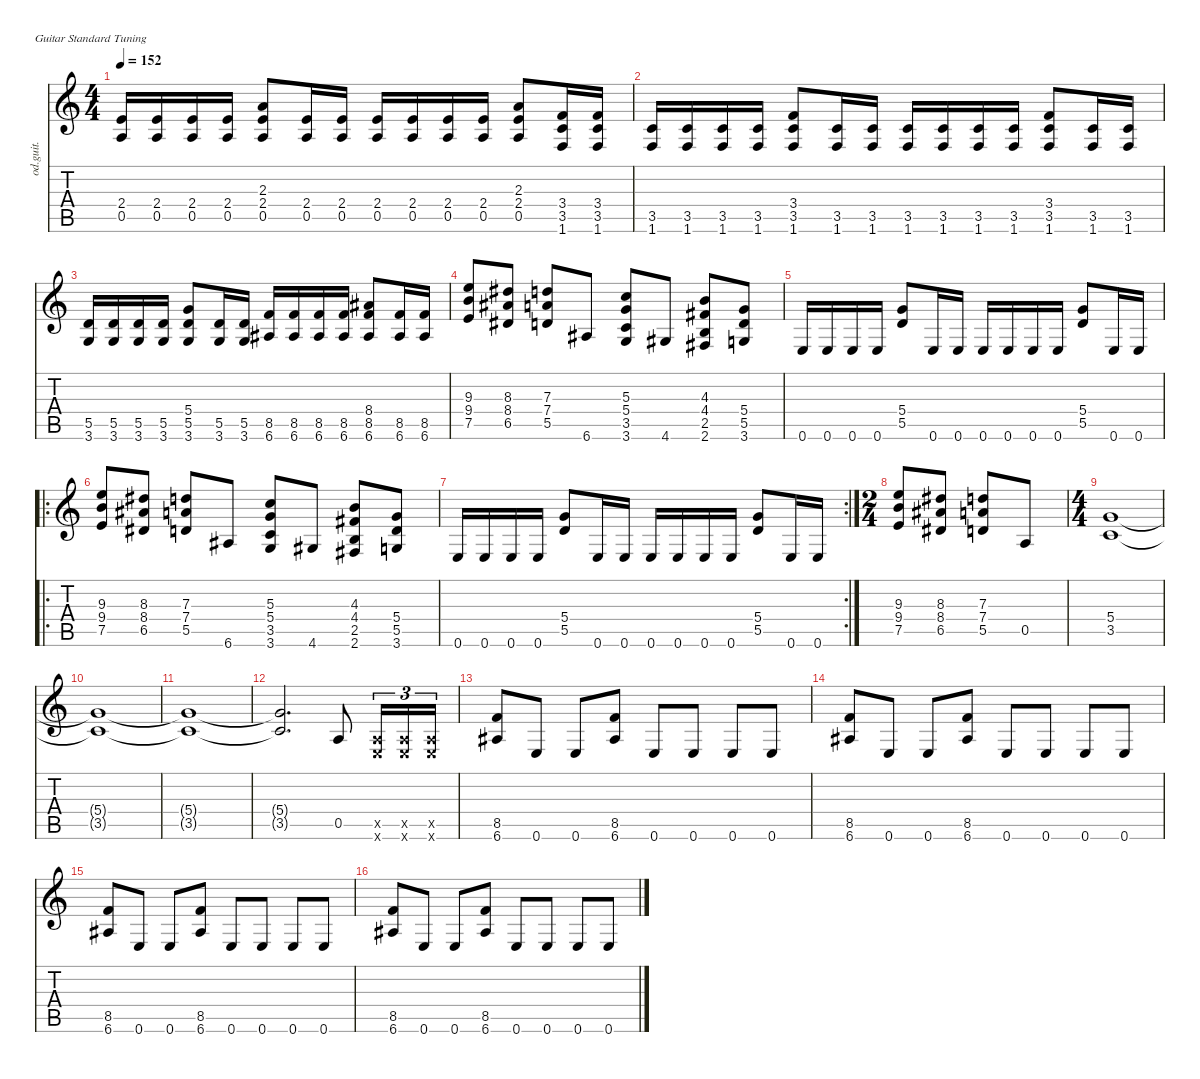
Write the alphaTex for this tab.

\defaultSystemsLayout 4
\hideDynamics
\bracketExtendMode nobrackets
\track ("Lead" "od.guit.") {instrument overdrivenguitar}
\staff {score tabs}
\tuning (E4 B3 G3 D3 A2 E2)
\ts (4 4)
\tempo 152
\clef g2
\ks c
(2.4 0.5).16{dy f beam Up} (2.4 0.5).16{beam Up} (2.4 0.5).16{beam Up} (2.4 0.5).16{beam Up} (2.3 2.4 0.5).8{beam Up} (2.4 0.5).16{beam Up} (2.4 0.5).16{beam Up} (2.4 0.5).16{beam Up} (2.4 0.5).16{beam Up} (2.4 0.5).16{beam Up} (2.4 0.5).16{beam Up} (2.3 2.4 0.5).8{beam Up} (3.4 3.5 1.6).16{beam Up} (3.4 3.5 1.6).16{beam Up} |
(3.5 1.6).16{beam Up} (3.5 1.6).16{beam Up} (3.5 1.6).16{beam Up} (3.5 1.6).16{beam Up} (3.4 3.5 1.6).8{beam Up} (3.5 1.6).16{beam Up} (3.5 1.6).16{beam Up} (3.5 1.6).16{beam Up} (3.5 1.6).16{beam Up} (3.5 1.6).16{beam Up} (3.5 1.6).16{beam Up} (3.4 3.5 1.6).8{beam Up} (3.5 1.6).16{beam Up} (3.5 1.6).16{beam Up} |
(5.5 3.6).16{beam Up} (5.5 3.6).16{beam Up} (5.5 3.6).16{beam Up} (5.5 3.6).16{beam Up} (5.4 5.5 3.6).8{beam Up} (5.5 3.6).16{beam Up} (5.5 3.6).16{beam Up} (8.5 6.6{acc #}).16{beam Up} (8.5 6.6{acc #}).16{beam Up} (8.5 6.6{acc #}).16{beam Up} (8.5 6.6{acc #}).16{beam Up} (8.4{acc #} 8.5 6.6{acc #}).8{beam Up} (8.5 6.6{acc #}).16{beam Up} (8.5 6.6{acc #}).16{beam Up} |
(9.3 9.4 7.5).8{beam Up} (8.3{acc #} 8.4{acc #} 6.5{acc #}).8{beam Up} (7.3 7.4 5.5).8{beam Up} 6.6{acc #}.8{dy mf beam Up} (5.3 5.4 3.5 3.6).8{dy f beam Up} 4.6{acc #}.8{dy mf beam Up} (4.3 4.4{acc #} 2.5 2.6{acc #}).8{dy f beam Up} (5.4 5.5 3.6).8{beam Up} |
0.6.16{beam Up} 0.6.16{beam Up} 0.6.16{beam Up} 0.6.16{beam Up} (5.4 5.5).8{beam Up} 0.6.16{beam Up} 0.6.16{beam Up} 0.6.16{beam Up} 0.6.16{beam Up} 0.6.16{beam Up} 0.6.16{beam Up} (5.4 5.5).8{beam Up} 0.6.16{beam Up} 0.6.16{beam Up} |
\ro
(9.3 9.4 7.5).8{beam Up} (8.3{acc #} 8.4{acc #} 6.5{acc #}).8{beam Up} (7.3 7.4 5.5).8{beam Up} 6.6{acc #}.8{dy mf beam Up} (5.3 5.4 3.5 3.6).8{dy f beam Up} 4.6{acc #}.8{dy mf beam Up} (4.3 4.4{acc #} 2.5 2.6{acc #}).8{dy f beam Up} (5.4 5.5 3.6).8{beam Up} |
\rc 2
0.6.16{beam Up} 0.6.16{beam Up} 0.6.16{beam Up} 0.6.16{beam Up} (5.4 5.5).8{beam Up} 0.6.16{beam Up} 0.6.16{beam Up} 0.6.16{beam Up} 0.6.16{beam Up} 0.6.16{beam Up} 0.6.16{beam Up} (5.4 5.5).8{beam Up} 0.6.16{beam Up} 0.6.16{beam Up} |
\ts (2 4)
(9.3 9.4 7.5).8{beam Up} (8.3{acc #} 8.4{acc #} 6.5{acc #}).8{beam Up} (7.3 7.4 5.5).8{beam Up} 0.5.8{beam Up} |
\ts (4 4)
(5.4 3.5).1{beam Up} |
(5.4{t} 3.5{t}).1{beam Up} |
(5.4{t} 3.5{t}).1{beam Up} |
(5.4{t} 3.5{t}).2{d instrument guitarfretnoise beam Up} 0.5.8{beam Up} (0.5{x} 0.6{x}).16{tu (3 2) beam Up} (0.5{x} 0.6{x}).16{tu (3 2) beam Up} (0.5{x} 0.6{x}).16{tu (3 2) beam Up} |
(8.5 6.6{acc #}).8{instrument overdrivenguitar beam Up} 0.6.8{dy mf beam Up} 0.6.8{beam Up} (8.5 6.6{acc #}).8{dy f beam Up} 0.6.8{dy mf beam Up} 0.6.8{beam Up} 0.6.8{beam Up} 0.6.8{beam Up} |
(8.5 6.6{acc #}).8{dy f beam Up} 0.6.8{dy mf beam Up} 0.6.8{beam Up} (8.5 6.6{acc #}).8{dy f beam Up} 0.6.8{dy mf beam Up} 0.6.8{beam Up} 0.6.8{beam Up} 0.6.8{beam Up} |
(8.5 6.6{acc #}).8{dy f beam Up} 0.6.8{dy mf beam Up} 0.6.8{beam Up} (8.5 6.6{acc #}).8{dy f beam Up} 0.6.8{dy mf beam Up} 0.6.8{beam Up} 0.6.8{beam Up} 0.6.8{beam Up} |
(8.5 6.6{acc #}).8{dy f beam Up} 0.6.8{dy mf beam Up} 0.6.8{beam Up} (8.5 6.6{acc #}).8{dy f beam Up} 0.6.8{dy mf beam Up} 0.6.8{beam Up} 0.6.8{beam Up} 0.6.8{beam Up}
